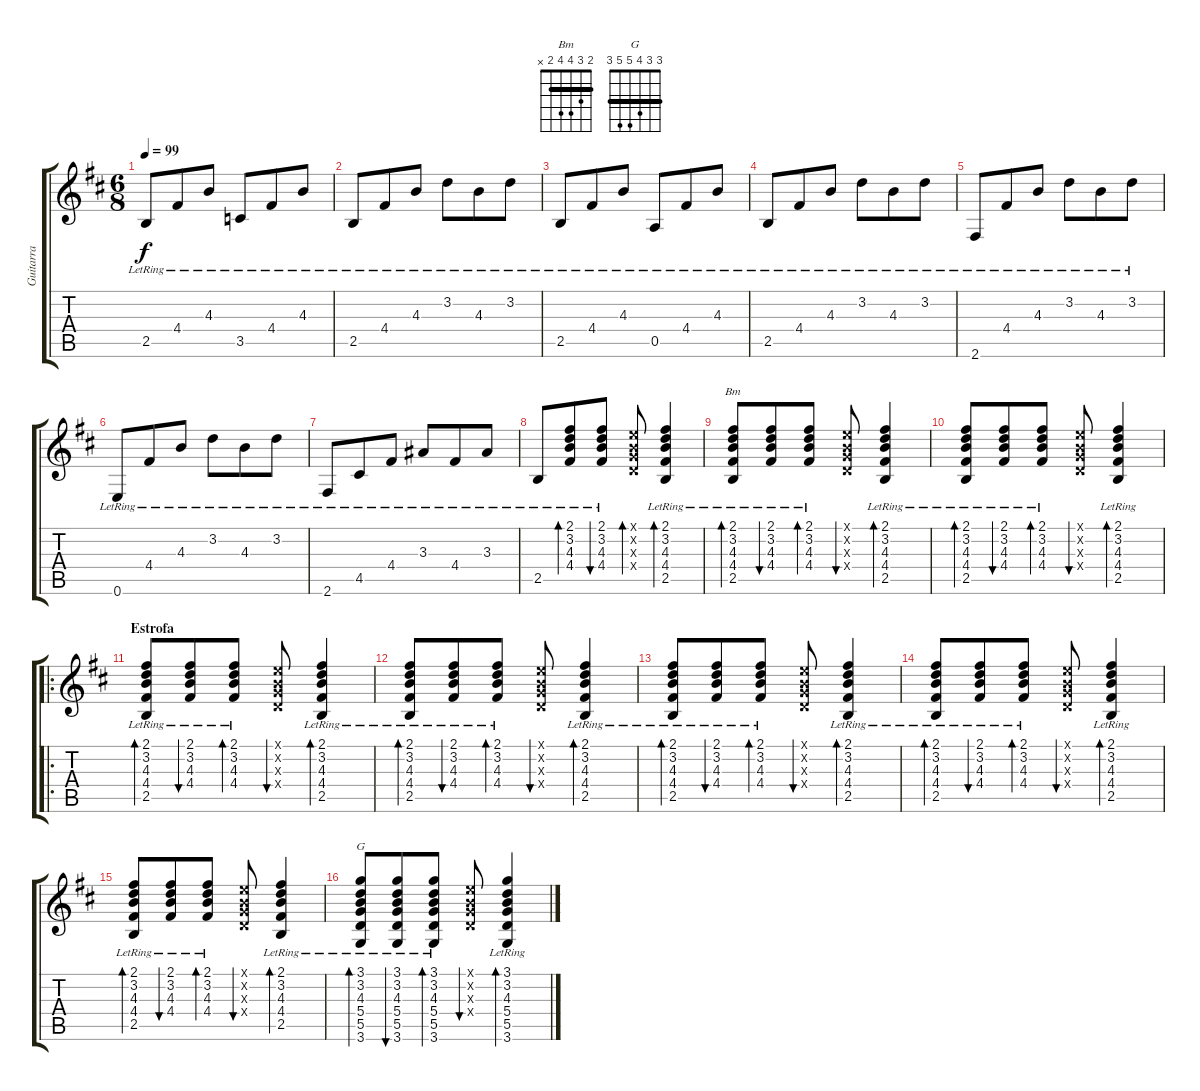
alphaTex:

\track ("Guitarra" "Guitarra") {instrument acousticguitarnylon}
\staff {score tabs}
\tuning (E4 B3 G3 D3 A2 E2) {hide}
\chord ("Bm" 2 3 4 4 2 x) {barre 2}
\chord ("G" 3 3 4 5 5 3) {barre 3}
\ts (6 8)
\tempo 99
\clef g2
\ks bminor
2.5{lr}.8{dy f instrument acousticguitarnylon} 4.4{lr}.8 4.3{lr}.8 3.5{lr}.8 4.4{lr}.8 4.3{lr}.8 |
2.5{lr}.8 4.4{lr}.8 4.3{lr}.8 3.2{lr}.8 4.3{lr}.8 3.2{lr}.8 |
2.5{lr}.8 4.4{lr}.8 4.3{lr}.8 0.5{lr}.8 4.4{lr}.8 4.3{lr}.8 |
2.5{lr}.8 4.4{lr}.8 4.3{lr}.8 3.2{lr}.8 4.3{lr}.8 3.2{lr}.8 |
2.6{lr}.8 4.4{lr}.8 4.3{lr}.8 3.2{lr}.8 4.3{lr}.8 3.2{lr}.8 |
0.6{lr}.8 4.4{lr}.8 4.3{lr}.8 3.2{lr}.8 4.3{lr}.8 3.2{lr}.8 |
2.6{lr}.8 4.5{lr}.8 4.4{lr}.8 3.3{lr}.8 4.4{lr}.8 3.3{lr}.8 |
2.5{lr}.8 (2.1{lr} 3.2{lr} 4.3{lr} 4.4{lr}).8{bd 60} (2.1{lr} 3.2{lr} 4.3{lr} 4.4{lr}).8{bu 60} (0.1{x} 0.2{x} 0.3{x} 0.4{x}).8{bd 60} (2.1{lr} 3.2{lr} 4.3{lr} 4.4{lr} 2.5{lr}).4{bd 60} |
(2.1{lr} 3.2{lr} 4.3{lr} 4.4{lr} 2.5{lr}).8{bd 60 ch "Bm"} (2.1{lr} 3.2{lr} 4.3{lr} 4.4{lr}).8{bu 60} (2.1{lr} 3.2{lr} 4.3{lr} 4.4{lr}).8{bd 60} (0.1{x} 0.2{x} 0.3{x} 0.4{x}).8{bu 60} (2.1{lr} 3.2{lr} 4.3{lr} 4.4{lr} 2.5{lr}).4{bd 60} |
(2.1{lr} 3.2{lr} 4.3{lr} 4.4{lr} 2.5{lr}).8{bd 60} (2.1{lr} 3.2{lr} 4.3{lr} 4.4{lr}).8{bu 60} (2.1{lr} 3.2{lr} 4.3{lr} 4.4{lr}).8{bd 60} (0.1{x} 0.2{x} 0.3{x} 0.4{x}).8{bu 60} (2.1{lr} 3.2{lr} 4.3{lr} 4.4{lr} 2.5{lr}).4{bd 60} |
\ro
\section ("" "Estrofa")
(2.1{lr} 3.2{lr} 4.3{lr} 4.4{lr} 2.5{lr}).8{bd 60} (2.1{lr} 3.2{lr} 4.3{lr} 4.4{lr}).8{bu 60} (2.1{lr} 3.2{lr} 4.3{lr} 4.4{lr}).8{bd 60} (0.1{x} 0.2{x} 0.3{x} 0.4{x}).8{bu 60} (2.1{lr} 3.2{lr} 4.3{lr} 4.4{lr} 2.5{lr}).4{bd 60} |
(2.1{lr} 3.2{lr} 4.3{lr} 4.4{lr} 2.5{lr}).8{bd 60} (2.1{lr} 3.2{lr} 4.3{lr} 4.4{lr}).8{bu 60} (2.1{lr} 3.2{lr} 4.3{lr} 4.4{lr}).8{bd 60} (0.1{x} 0.2{x} 0.3{x} 0.4{x}).8{bu 60} (2.1{lr} 3.2{lr} 4.3{lr} 4.4{lr} 2.5{lr}).4{bd 60} |
(2.1{lr} 3.2{lr} 4.3{lr} 4.4{lr} 2.5{lr}).8{bd 60} (2.1{lr} 3.2{lr} 4.3{lr} 4.4{lr}).8{bu 60} (2.1{lr} 3.2{lr} 4.3{lr} 4.4{lr}).8{bd 60} (0.1{x} 0.2{x} 0.3{x} 0.4{x}).8{bu 60} (2.1{lr} 3.2{lr} 4.3{lr} 4.4{lr} 2.5{lr}).4{bd 60} |
(2.1{lr} 3.2{lr} 4.3{lr} 4.4{lr} 2.5{lr}).8{bd 60} (2.1{lr} 3.2{lr} 4.3{lr} 4.4{lr}).8{bu 60} (2.1{lr} 3.2{lr} 4.3{lr} 4.4{lr}).8{bd 60} (0.1{x} 0.2{x} 0.3{x} 0.4{x}).8{bu 60} (2.1{lr} 3.2{lr} 4.3{lr} 4.4{lr} 2.5{lr}).4{bd 60} |
(2.1{lr} 3.2{lr} 4.3{lr} 4.4{lr} 2.5{lr}).8{bd 60} (2.1{lr} 3.2{lr} 4.3{lr} 4.4{lr}).8{bu 60} (2.1{lr} 3.2{lr} 4.3{lr} 4.4{lr}).8{bd 60} (0.1{x} 0.2{x} 0.3{x} 0.4{x}).8{bu 60} (2.1{lr} 3.2{lr} 4.3{lr} 4.4{lr} 2.5{lr}).4{bd 60} |
(3.1{lr} 3.2{lr} 4.3{lr} 5.4{lr} 5.5{lr} 3.6{lr}).8{bd 60 ch "G"} (3.1{lr} 3.2{lr} 4.3{lr} 5.4{lr} 5.5{lr} 3.6{lr}).8{bu 60} (3.1{lr} 3.2{lr} 4.3{lr} 5.4{lr} 5.5{lr} 3.6{lr}).8{bd 60} (0.1{x} 0.2{x} 0.3{x} 0.4{x}).8{bu 60} (3.1{lr} 3.2{lr} 4.3{lr} 5.4{lr} 5.5{lr} 3.6{lr}).4{bd 60}
